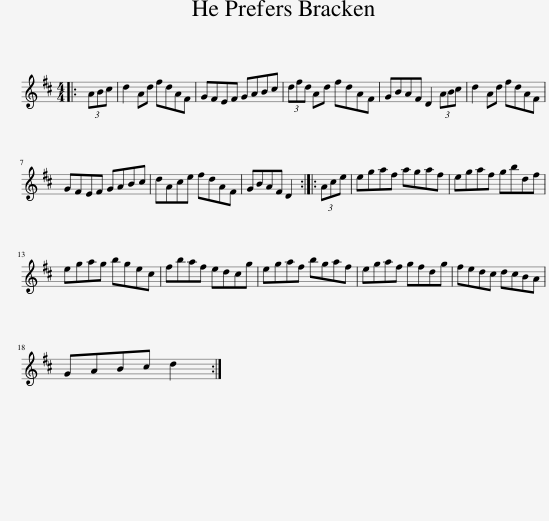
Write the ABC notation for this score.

X:1
L:1/8
M:4/4
I:linebreak $
K:D
V:1 treble
V:1
|: (3ABc | d2 Ad fdAF | GFEF GABc | (3dfd Ad fdAF | GBAF D2 (3ABc | %5
 d2 Ad fdAF |$ GFEF GABc | dAce fdAF | GBAF D2 :: (3Ace | %10
 egaf agaf | egaf gbdf |$ egag bgec | fbaf edcg | egaf bgaf | %15
 egaf gfdg | fedc dcBA |$ GABc d2 :| %18
